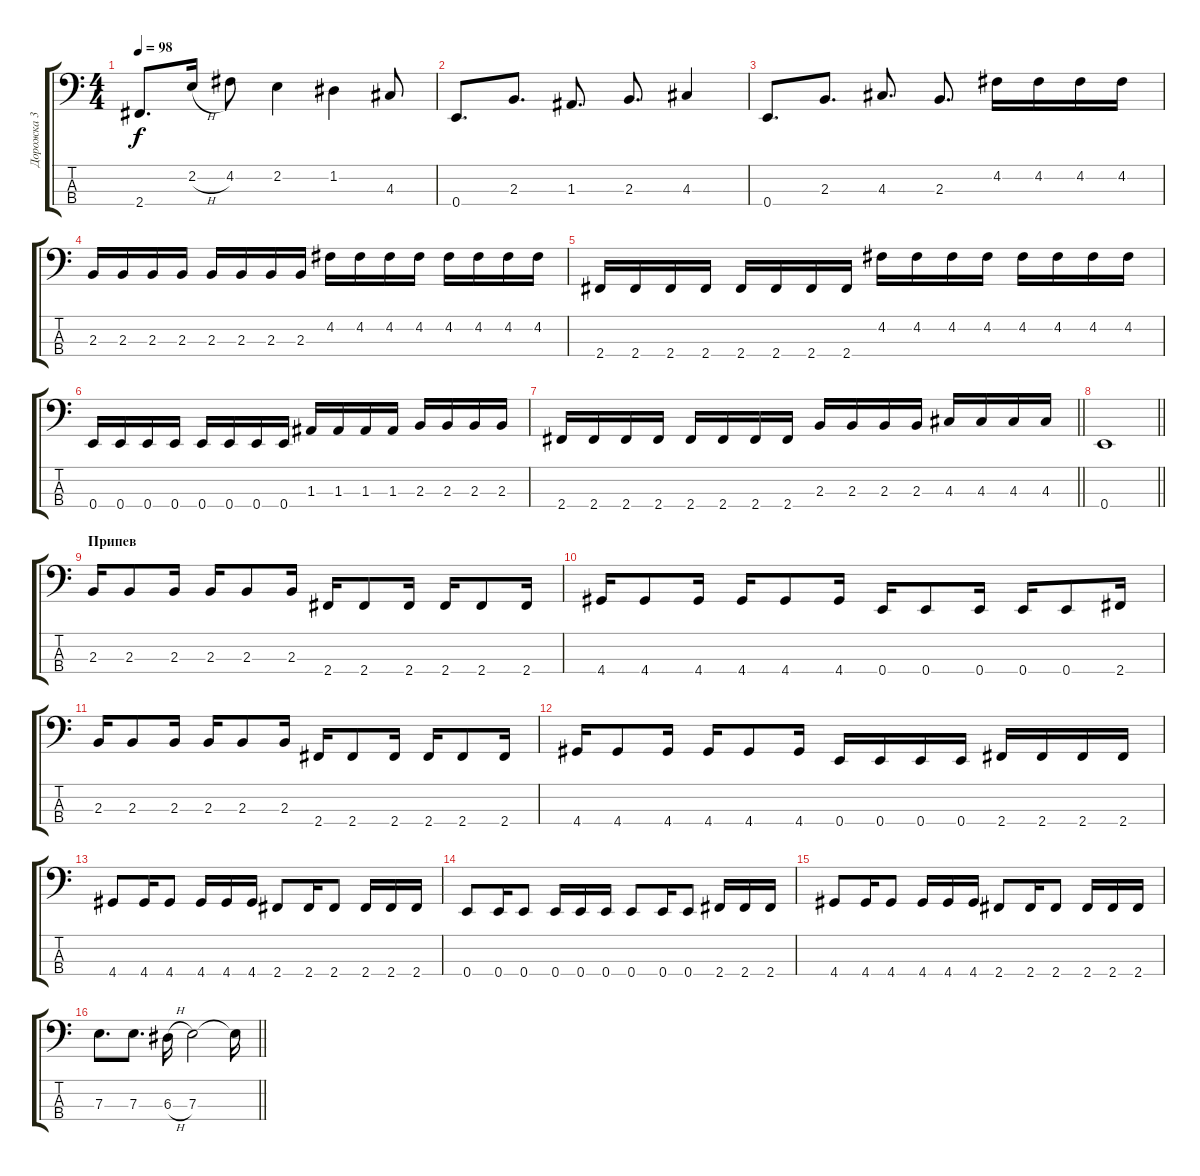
\track ("Дорожка 3" "Дорожка 3") {instrument electricbasspick}
\staff {score tabs}
\tuning (G2 D2 A1 E1) {hide}
\ts (4 4)
\tempo 98
\clef f4
\ks c
2.4.8{d dy f} 2.2{h}.16 4.2.8 2.2.4 1.2.4 4.3.8 |
0.4.8{d} 2.3.8{d} 1.3.8{d} 2.3.8{d} 4.3.4 |
0.4.8{d} 2.3.8{d} 4.3.8{d} 2.3.8{d} 4.2.16 4.2.16 4.2.16 4.2.16 |
2.3.16 2.3.16 2.3.16 2.3.16 2.3.16 2.3.16 2.3.16 2.3.16 4.2.16 4.2.16 4.2.16 4.2.16 4.2.16 4.2.16 4.2.16 4.2.16 |
2.4.16 2.4.16 2.4.16 2.4.16 2.4.16 2.4.16 2.4.16 2.4.16 4.2.16 4.2.16 4.2.16 4.2.16 4.2.16 4.2.16 4.2.16 4.2.16 |
0.4.16 0.4.16 0.4.16 0.4.16 0.4.16 0.4.16 0.4.16 0.4.16 1.3.16 1.3.16 1.3.16 1.3.16 2.3.16 2.3.16 2.3.16 2.3.16 |
\barLineRight lightlight
2.4.16 2.4.16 2.4.16 2.4.16 2.4.16 2.4.16 2.4.16 2.4.16 2.3.16 2.3.16 2.3.16 2.3.16 4.3.16 4.3.16 4.3.16 4.3.16 |
\barLineRight lightlight
0.4.1 |
\section ("" "Припев")
2.3.16 2.3.8 2.3.16 2.3.16 2.3.8 2.3.16 2.4.16 2.4.8 2.4.16 2.4.16 2.4.8 2.4.16 |
4.4.16 4.4.8 4.4.16 4.4.16 4.4.8 4.4.16 0.4.16 0.4.8 0.4.16 0.4.16 0.4.8 2.4.16 |
2.3.16 2.3.8 2.3.16 2.3.16 2.3.8 2.3.16 2.4.16 2.4.8 2.4.16 2.4.16 2.4.8 2.4.16 |
4.4.16 4.4.8 4.4.16 4.4.16 4.4.8 4.4.16 0.4.16 0.4.16 0.4.16 0.4.16 2.4.16 2.4.16 2.4.16 2.4.16 |
4.4.8 4.4.16 4.4.8 4.4.16 4.4.16 4.4.16 2.4.8 2.4.16 2.4.8 2.4.16 2.4.16 2.4.16 |
0.4.8 0.4.16 0.4.8 0.4.16 0.4.16 0.4.16 0.4.8 0.4.16 0.4.8 2.4.16 2.4.16 2.4.16 |
4.4.8 4.4.16 4.4.8 4.4.16 4.4.16 4.4.16 2.4.8 2.4.16 2.4.8 2.4.16 2.4.16 2.4.16 |
\barLineRight lightlight
7.3.8{d} 7.3.8{d} 6.3{h}.16 7.3.2 7.3{t}.16
